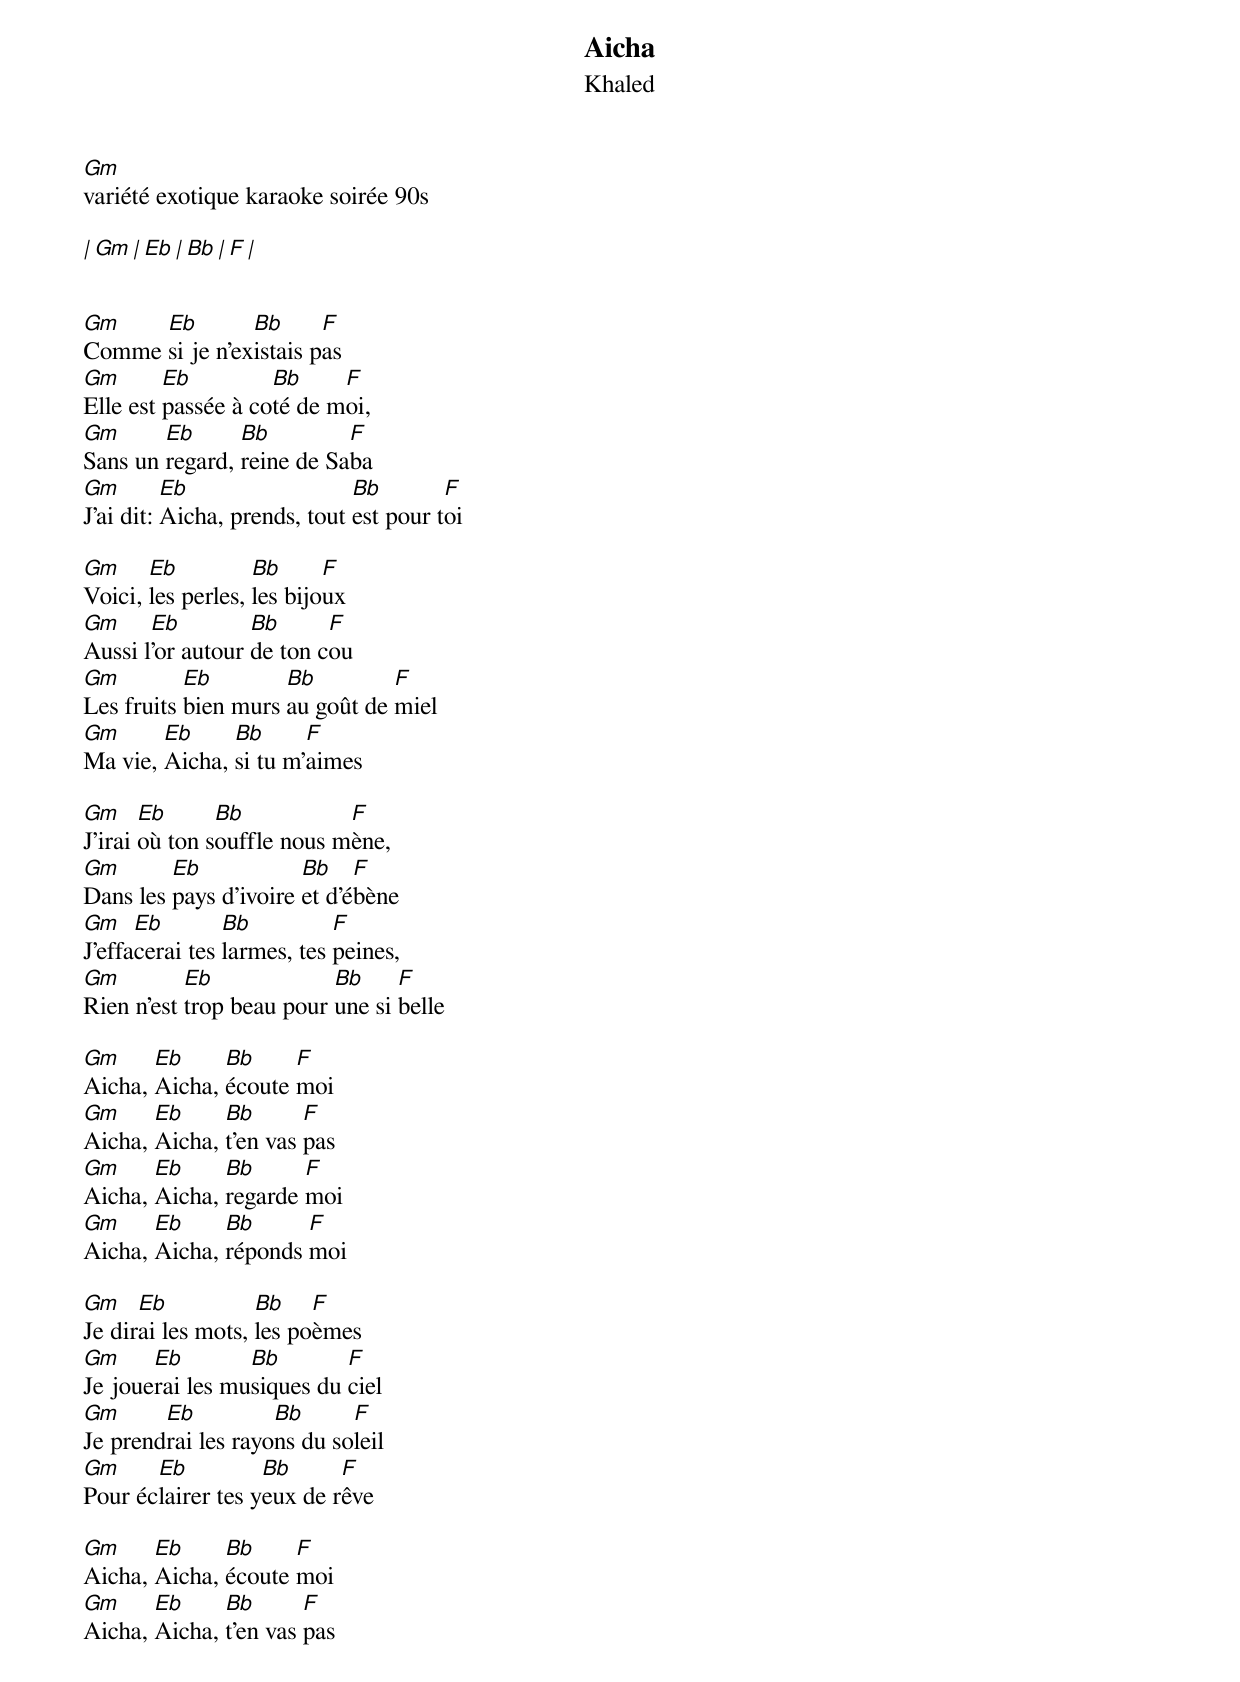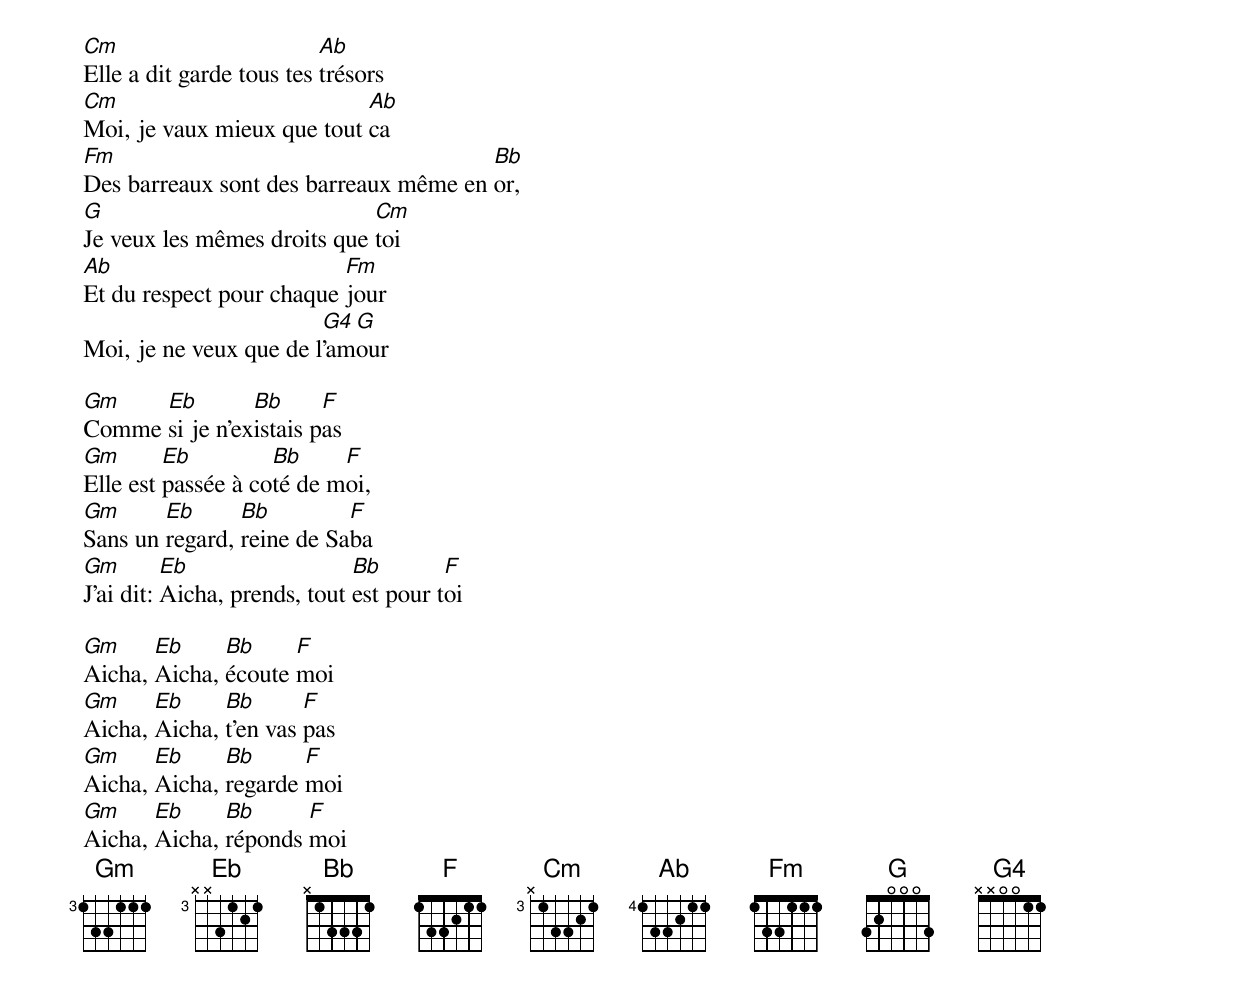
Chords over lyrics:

Aicha
Khaled
Gm
variété exotique karaoke soirée 90s

| Gm      | Eb      | Bb      | F       |


Gm    Eb        Bb      F
Comme si je n'existais pas
Gm       Eb         Bb     F
Elle est passée à coté de moi,
Gm      Eb      Bb         F
Sans un regard, reine de Saba
Gm        Eb                  Bb        F
J'ai dit: Aicha, prends, tout est pour toi

Gm     Eb          Bb      F
Voici, les perles, les bijoux
Gm     Eb         Bb      F
Aussi l'or autour de ton cou
Gm         Eb        Bb         F
Les fruits bien murs au goût de miel
Gm      Eb     Bb      F
Ma vie, Aicha, si tu m'aimes

Gm     Eb      Bb           F
J'irai où ton souffle nous mène,
Gm       Eb            Bb    F
Dans les pays d'ivoire et d'ébène
Gm    Eb        Bb          F
J'effacerai tes larmes, tes peines,
Gm         Eb             Bb     F
Rien n'est trop beau pour une si belle

Gm     Eb     Bb     F
Aicha, Aicha, écoute moi
Gm     Eb     Bb       F
Aicha, Aicha, t'en vas pas
Gm     Eb     Bb      F
Aicha, Aicha, regarde moi
Gm     Eb     Bb      F
Aicha, Aicha, réponds moi

Gm    Eb           Bb    F
Je dirai les mots, les poèmes
Gm     Eb        Bb        F
Je jouerai les musiques du ciel
Gm      Eb          Bb      F
Je prendrai les rayons du soleil
Gm     Eb          Bb      F
Pour éclairer tes yeux de rêve

Gm     Eb     Bb     F
Aicha, Aicha, écoute moi
Gm     Eb     Bb       F
Aicha, Aicha, t'en vas pas

Cm                        Ab
Elle a dit garde tous tes trésors
Cm                          Ab
Moi, je vaux mieux que tout ca
Fm                                     Bb
Des barreaux sont des barreaux même en or,
G                            Cm
Je veux les mêmes droits que toi
Ab                        Fm
Et du respect pour chaque jour
                        G4 G
Moi, je ne veux que de l'amour

Gm    Eb        Bb      F
Comme si je n'existais pas
Gm       Eb         Bb     F
Elle est passée à coté de moi,
Gm      Eb      Bb         F
Sans un regard, reine de Saba
Gm        Eb                  Bb        F
J'ai dit: Aicha, prends, tout est pour toi

Gm     Eb     Bb     F
Aicha, Aicha, écoute moi
Gm     Eb     Bb       F
Aicha, Aicha, t'en vas pas
Gm     Eb     Bb      F
Aicha, Aicha, regarde moi
Gm     Eb     Bb      F
Aicha, Aicha, réponds moi
